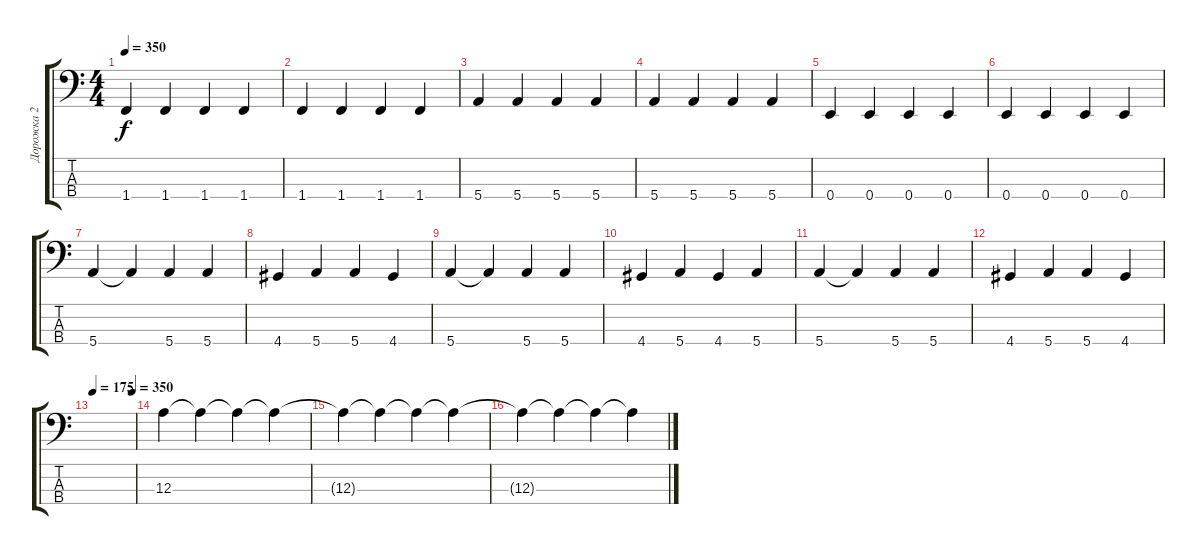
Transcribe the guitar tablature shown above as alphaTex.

\track ("Дорожка 2" "Дорожка 2") {instrument electricbasspick}
\staff {score tabs}
\tuning (G2 D2 A1 E1) {hide}
\ts (4 4)
\tempo 350
\clef f4
\ks c
1.4.4{dy f} 1.4.4 1.4.4 1.4.4 |
1.4.4 1.4.4 1.4.4 1.4.4 |
5.4.4 5.4.4 5.4.4 5.4.4 |
5.4.4 5.4.4 5.4.4 5.4.4 |
0.4.4 0.4.4 0.4.4 0.4.4 |
0.4.4 0.4.4 0.4.4 0.4.4 |
5.4.4 5.4{t}.4 5.4.4 5.4.4 |
4.4.4 5.4.4 5.4.4 4.4.4 |
5.4.4 5.4{t}.4 5.4.4 5.4.4 |
4.4.4 5.4.4 4.4.4 5.4.4 |
5.4.4 5.4{t}.4 5.4.4 5.4.4 |
4.4.4 5.4.4 5.4.4 4.4.4 |
\tempo 175
\tempo (350 0.9375)
|
12.3.4 12.3{t}.4 12.3{t}.4 12.3{t}.4 |
12.3{t}.4 12.3{t}.4 12.3{t}.4 12.3{t}.4 |
12.3{t}.4 12.3{t}.4 12.3{t}.4 12.3{t}.4
